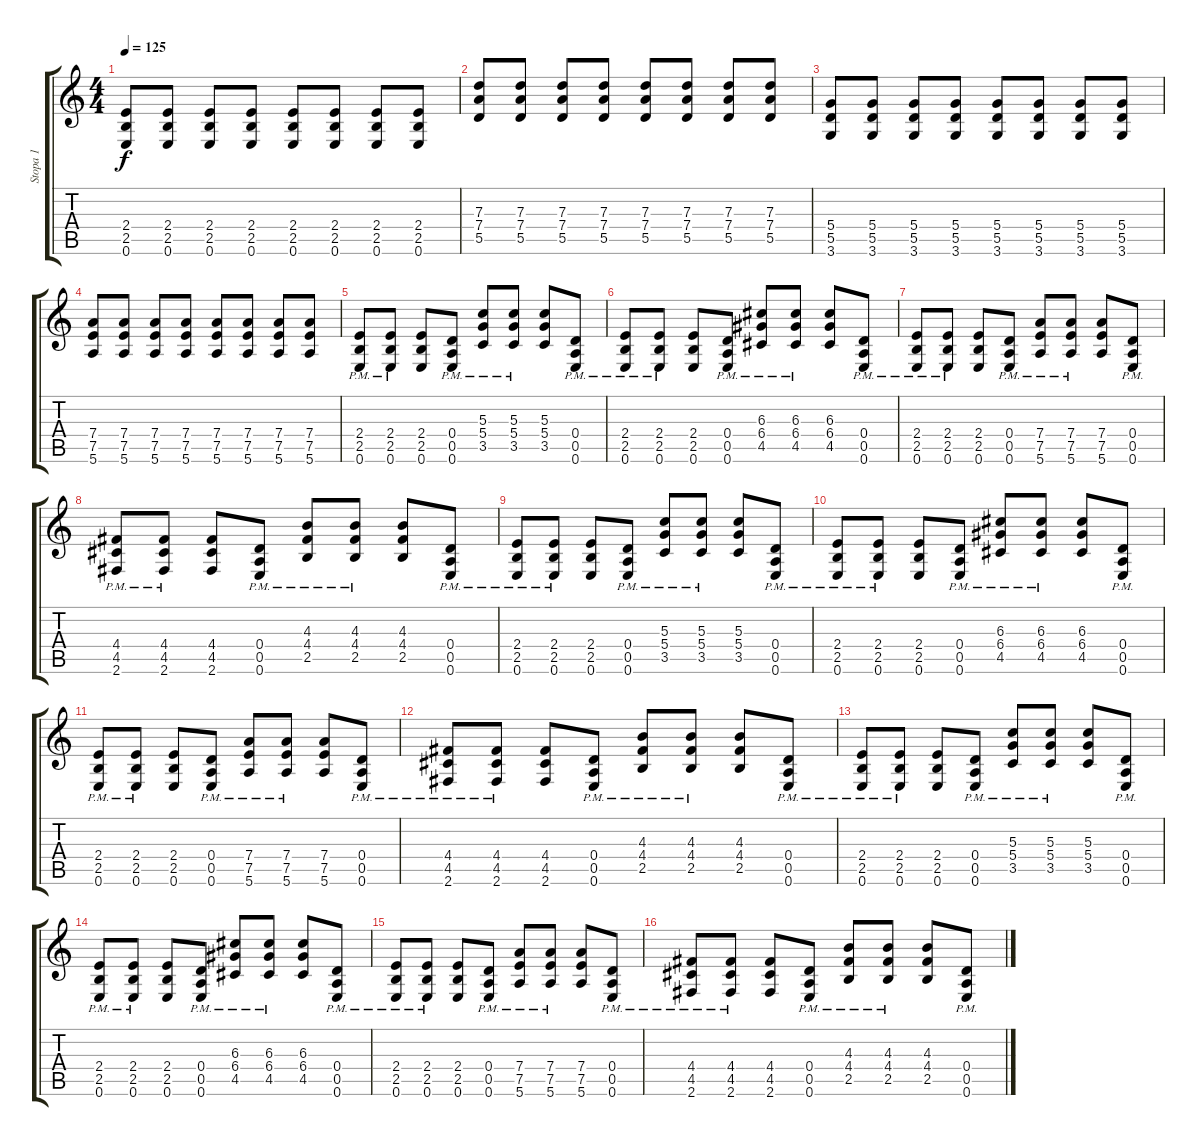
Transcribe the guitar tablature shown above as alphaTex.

\track ("Stopa 1" "Stopa 1") {instrument overdrivenguitar}
\staff {score tabs}
\tuning (E4 B3 G3 D3 A2 E2) {hide}
\ts (4 4)
\tempo 125
\clef g2
\ks c
(2.4 2.5 0.6).8{dy f} (2.4 2.5 0.6).8 (2.4 2.5 0.6).8 (2.4 2.5 0.6).8 (2.4 2.5 0.6).8 (2.4 2.5 0.6).8 (2.4 2.5 0.6).8 (2.4 2.5 0.6).8 |
(7.3 7.4 5.5).8 (7.3 7.4 5.5).8 (7.3 7.4 5.5).8 (7.3 7.4 5.5).8 (7.3 7.4 5.5).8 (7.3 7.4 5.5).8 (7.3 7.4 5.5).8 (7.3 7.4 5.5).8 |
(5.4 5.5 3.6).8 (5.4 5.5 3.6).8 (5.4 5.5 3.6).8 (5.4 5.5 3.6).8 (5.4 5.5 3.6).8 (5.4 5.5 3.6).8 (5.4 5.5 3.6).8 (5.4 5.5 3.6).8 |
(7.4 7.5 5.6).8 (7.4 7.5 5.6).8 (7.4 7.5 5.6).8 (7.4 7.5 5.6).8 (7.4 7.5 5.6).8 (7.4 7.5 5.6).8 (7.4 7.5 5.6).8 (7.4 7.5 5.6).8 |
(2.4{pm} 2.5{pm} 0.6{pm}).8 (2.4{pm} 2.5{pm} 0.6{pm}).8 (2.4 2.5 0.6).8 (0.4{pm} 0.5{pm} 0.6{pm}).8 (5.3{pm} 5.4{pm} 3.5{pm}).8 (5.3{pm} 5.4{pm} 3.5{pm}).8 (5.3 5.4 3.5).8 (0.4{pm} 0.5{pm} 0.6{pm}).8 |
(2.4{pm} 2.5{pm} 0.6{pm}).8 (2.4{pm} 2.5{pm} 0.6{pm}).8 (2.4 2.5 0.6).8 (0.4{pm} 0.5{pm} 0.6{pm}).8 (6.3{pm} 6.4{pm} 4.5{pm}).8 (6.3{pm} 6.4{pm} 4.5{pm}).8 (6.3 6.4 4.5).8 (0.4{pm} 0.5{pm} 0.6{pm}).8 |
(2.4{pm} 2.5{pm} 0.6{pm}).8 (2.4{pm} 2.5{pm} 0.6{pm}).8 (2.4 2.5 0.6).8 (0.4{pm} 0.5{pm} 0.6{pm}).8 (7.4{pm} 7.5{pm} 5.6{pm}).8 (7.4{pm} 7.5{pm} 5.6{pm}).8 (7.4 7.5 5.6).8 (0.4{pm} 0.5{pm} 0.6{pm}).8 |
(4.4{pm} 4.5{pm} 2.6{pm}).8 (4.4{pm} 4.5{pm} 2.6{pm}).8 (4.4 4.5 2.6).8 (0.4{pm} 0.5{pm} 0.6{pm}).8 (4.3{pm} 4.4{pm} 2.5{pm}).8 (4.3{pm} 4.4{pm} 2.5{pm}).8 (4.3 4.4 2.5).8 (0.4{pm} 0.5{pm} 0.6{pm}).8 |
(2.4{pm} 2.5{pm} 0.6{pm}).8 (2.4{pm} 2.5{pm} 0.6{pm}).8 (2.4 2.5 0.6).8 (0.4{pm} 0.5{pm} 0.6{pm}).8 (5.3{pm} 5.4{pm} 3.5{pm}).8 (5.3{pm} 5.4{pm} 3.5{pm}).8 (5.3 5.4 3.5).8 (0.4{pm} 0.5{pm} 0.6{pm}).8 |
(2.4{pm} 2.5{pm} 0.6{pm}).8 (2.4{pm} 2.5{pm} 0.6{pm}).8 (2.4 2.5 0.6).8 (0.4{pm} 0.5{pm} 0.6{pm}).8 (6.3{pm} 6.4{pm} 4.5{pm}).8 (6.3{pm} 6.4{pm} 4.5{pm}).8 (6.3 6.4 4.5).8 (0.4{pm} 0.5{pm} 0.6{pm}).8 |
(2.4{pm} 2.5{pm} 0.6{pm}).8 (2.4{pm} 2.5{pm} 0.6{pm}).8 (2.4 2.5 0.6).8 (0.4{pm} 0.5{pm} 0.6{pm}).8 (7.4{pm} 7.5{pm} 5.6{pm}).8 (7.4{pm} 7.5{pm} 5.6{pm}).8 (7.4 7.5 5.6).8 (0.4{pm} 0.5{pm} 0.6{pm}).8 |
(4.4{pm} 4.5{pm} 2.6{pm}).8 (4.4{pm} 4.5{pm} 2.6{pm}).8 (4.4 4.5 2.6).8 (0.4{pm} 0.5{pm} 0.6{pm}).8 (4.3{pm} 4.4{pm} 2.5{pm}).8 (4.3{pm} 4.4{pm} 2.5{pm}).8 (4.3 4.4 2.5).8 (0.4{pm} 0.5{pm} 0.6{pm}).8 |
(2.4{pm} 2.5{pm} 0.6{pm}).8 (2.4{pm} 2.5{pm} 0.6{pm}).8 (2.4 2.5 0.6).8 (0.4{pm} 0.5{pm} 0.6{pm}).8 (5.3{pm} 5.4{pm} 3.5{pm}).8 (5.3{pm} 5.4{pm} 3.5{pm}).8 (5.3 5.4 3.5).8 (0.4{pm} 0.5{pm} 0.6{pm}).8 |
(2.4{pm} 2.5{pm} 0.6{pm}).8 (2.4{pm} 2.5{pm} 0.6{pm}).8 (2.4 2.5 0.6).8 (0.4{pm} 0.5{pm} 0.6{pm}).8 (6.3{pm} 6.4{pm} 4.5{pm}).8 (6.3{pm} 6.4{pm} 4.5{pm}).8 (6.3 6.4 4.5).8 (0.4{pm} 0.5{pm} 0.6{pm}).8 |
(2.4{pm} 2.5{pm} 0.6{pm}).8 (2.4{pm} 2.5{pm} 0.6{pm}).8 (2.4 2.5 0.6).8 (0.4{pm} 0.5{pm} 0.6{pm}).8 (7.4{pm} 7.5{pm} 5.6{pm}).8 (7.4{pm} 7.5{pm} 5.6{pm}).8 (7.4 7.5 5.6).8 (0.4{pm} 0.5{pm} 0.6{pm}).8 |
(4.4{pm} 4.5{pm} 2.6{pm}).8 (4.4{pm} 4.5{pm} 2.6{pm}).8 (4.4 4.5 2.6).8 (0.4{pm} 0.5{pm} 0.6{pm}).8 (4.3{pm} 4.4{pm} 2.5{pm}).8 (4.3{pm} 4.4{pm} 2.5{pm}).8 (4.3 4.4 2.5).8 (0.4{pm} 0.5{pm} 0.6{pm}).8
